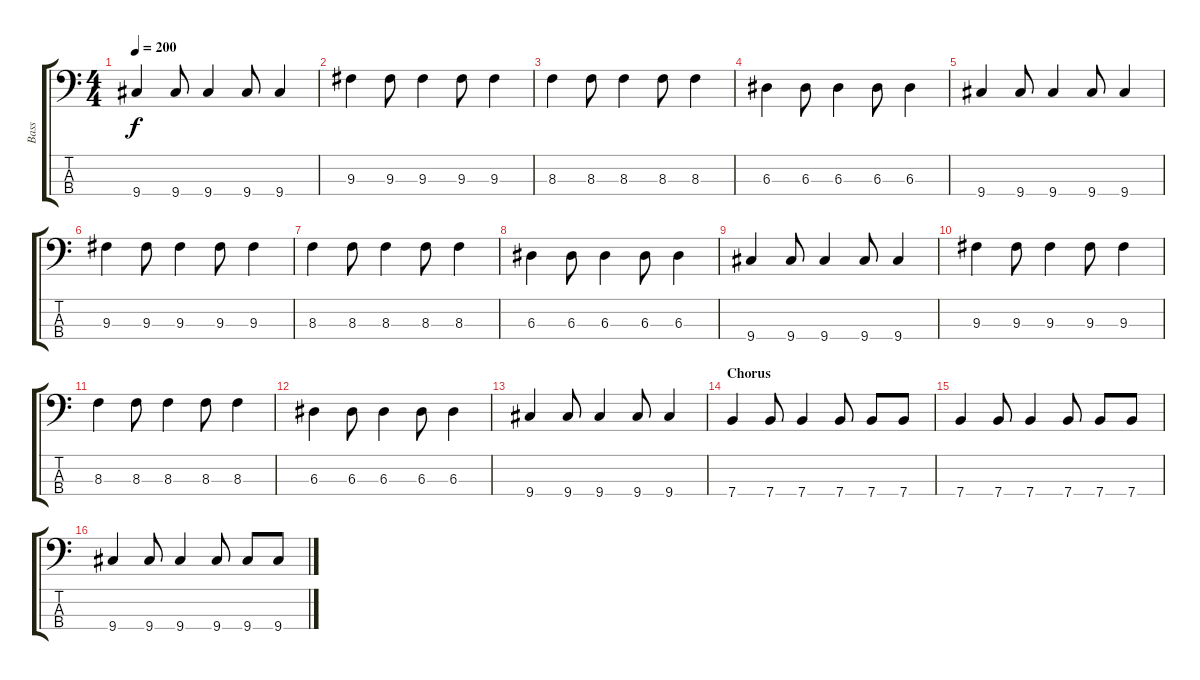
\track ("Bass" "Bass") {instrument electricbassfinger}
\staff {score tabs}
\tuning (G2 D2 A1 E1) {hide}
\ts (4 4)
\tempo 200
\clef f4
\ks c
9.4.4{dy f} 9.4.8 9.4.4 9.4.8 9.4.4 |
9.3.4 9.3.8 9.3.4 9.3.8 9.3.4 |
8.3.4 8.3.8 8.3.4 8.3.8 8.3.4 |
6.3.4 6.3.8 6.3.4 6.3.8 6.3.4 |
9.4.4 9.4.8 9.4.4 9.4.8 9.4.4 |
9.3.4 9.3.8 9.3.4 9.3.8 9.3.4 |
8.3.4 8.3.8 8.3.4 8.3.8 8.3.4 |
6.3.4 6.3.8 6.3.4 6.3.8 6.3.4 |
9.4.4 9.4.8 9.4.4 9.4.8 9.4.4 |
9.3.4 9.3.8 9.3.4 9.3.8 9.3.4 |
8.3.4 8.3.8 8.3.4 8.3.8 8.3.4 |
6.3.4 6.3.8 6.3.4 6.3.8 6.3.4 |
9.4.4 9.4.8 9.4.4 9.4.8 9.4.4 |
\section ("" "Chorus")
7.4.4 7.4.8 7.4.4 7.4.8 7.4.8 7.4.8 |
7.4.4 7.4.8 7.4.4 7.4.8 7.4.8 7.4.8 |
9.4.4 9.4.8 9.4.4 9.4.8 9.4.8 9.4.8
